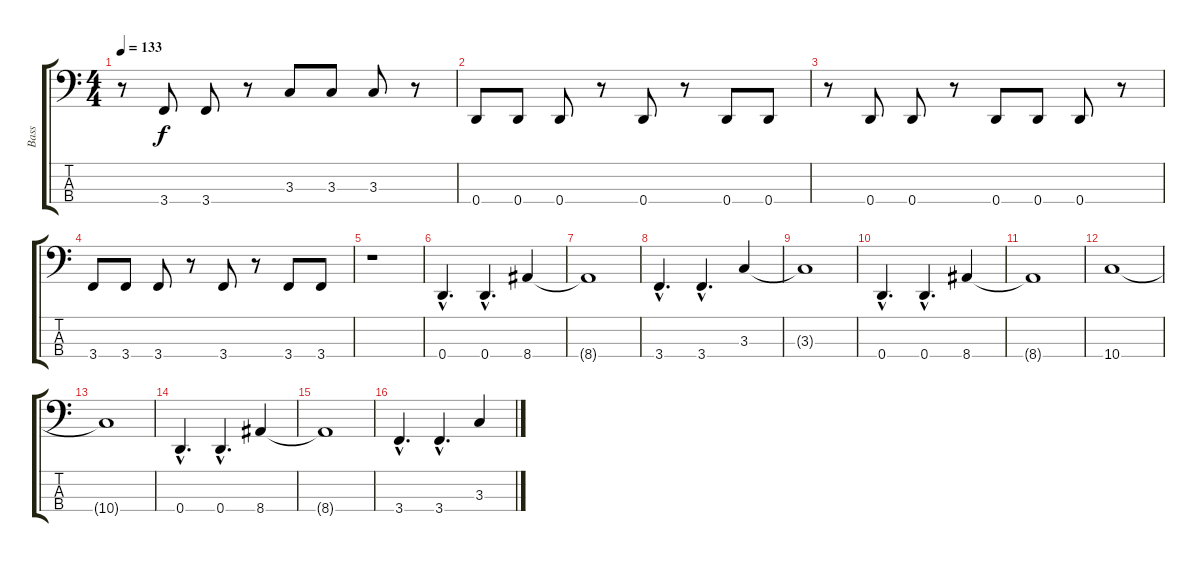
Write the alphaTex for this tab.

\track ("Bass" "Bass") {instrument electricbasspick}
\staff {score tabs}
\tuning (G2 D2 A1 D1) {hide}
\ts (4 4)
\tempo 133
\clef f4
\ks c
r.8{dy f} 3.4.8 3.4.8 r.8 3.3.8 3.3.8 3.3.8 r.8 |
0.4.8 0.4.8 0.4.8 r.8 0.4.8 r.8 0.4.8 0.4.8 |
r.8 0.4.8 0.4.8 r.8 0.4.8 0.4.8 0.4.8 r.8 |
3.4.8 3.4.8 3.4.8 r.8 3.4.8 r.8 3.4.8 3.4.8 |
r.1 |
0.4{hac}.4{d} 0.4{hac}.4{d} 8.4.4 |
8.4{t}.1 |
3.4{hac}.4{d} 3.4{hac}.4{d} 3.3.4 |
3.3{t}.1 |
0.4{hac}.4{d} 0.4{hac}.4{d} 8.4.4 |
8.4{t}.1 |
10.4.1 |
10.4{t}.1 |
0.4{hac}.4{d} 0.4{hac}.4{d} 8.4.4 |
8.4{t}.1 |
3.4{hac}.4{d} 3.4{hac}.4{d} 3.3.4
